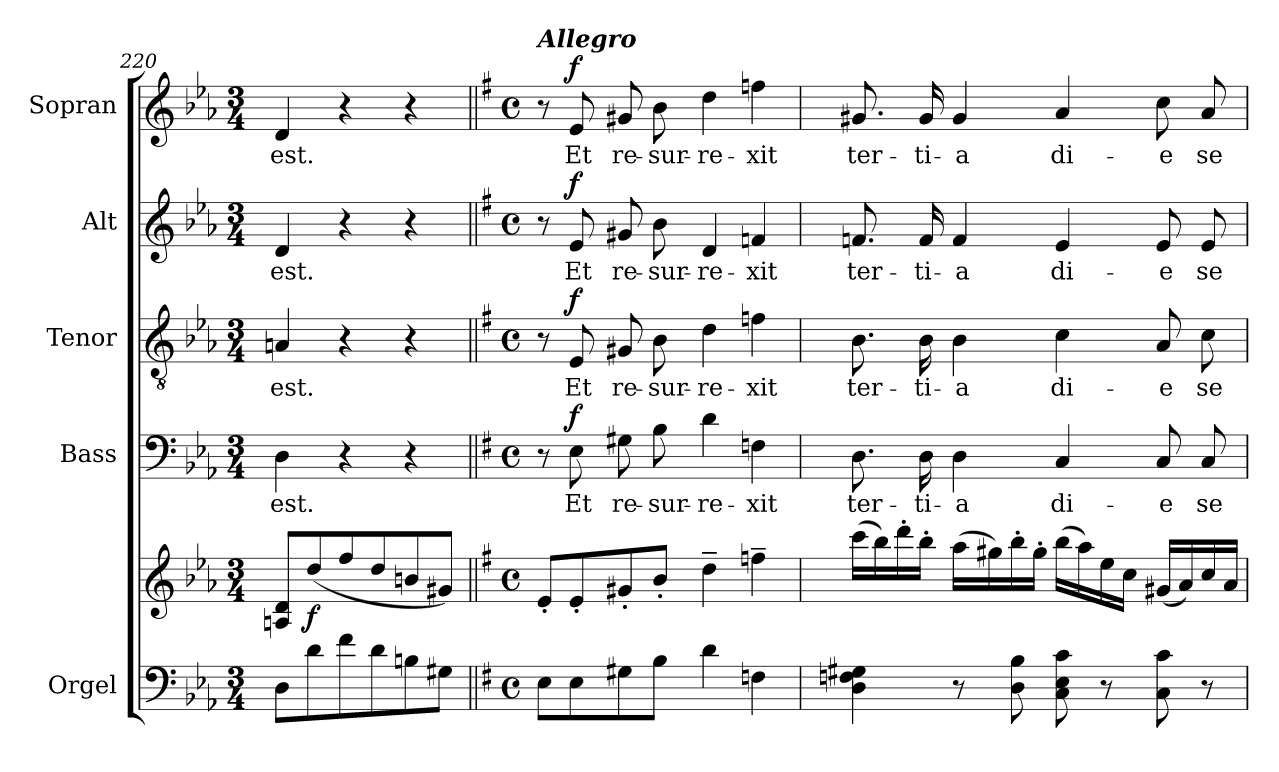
**kern	**kern	**dynam	**kern	**text	**dynam	**kern	**text	**dynam	**kern	**text	**dynam	**kern	**text	**dynam
*part5	*part5	*part5	*part4	*part4	*part4	*part3	*part3	*part3	*part2	*part2	*part2	*part1	*part1	*part1
*staff6	*staff5	*staff5/6	*staff4	*staff4	*staff4	*staff3	*staff3	*staff3	*staff2	*staff2	*staff2	*staff1	*staff1	*staff1
*I"Orgel	*	*	*I"Bass	*	*	*I"Tenor	*	*	*I"Alt	*	*	*I"Sopran	*	*
*I'Org.	*	*	*I'B.	*	*	*I'T.	*	*	*I'A.	*	*	*I'S.	*	*
*clefF4	*clefG2	*	*clefF4	*	*	*clefGv2	*	*	*clefG2	*	*	*clefG2	*	*
*k[b-e-a-]	*k[b-e-a-]	*	*k[b-e-a-]	*	*	*k[b-e-a-]	*	*	*k[b-e-a-]	*	*	*k[b-e-a-]	*	*
*E-:	*E-:	*	*E-:	*	*	*E-:	*	*	*E-:	*	*	*E-:	*	*
*M3/4	*M3/4	*	*M3/4	*	*	*M3/4	*	*	*M3/4	*	*	*M3/4	*	*
=220	=220	=220	=220	=220	=220	=220	=220	=220	=220	=220	=220	=220	=220	=220
!	!	!	!	!LO:LY:b	!	!	!LO:LY:b	!	!	!LO:LY:b	!	!	!LO:LY:b	!
8D\L	8An/ 8d/L	.	4D\	est.	.	4An/	est.	.	4d/	est.	.	4d/	est.	.
!	!	!LO:DY:b	!	!	!	!	!	!	!	!	!	!	!	!
8d\	(<8dd/	f	.	.	.	.	.	.	.	.	.	.	.	.
8f\	8ff/	.	4r	.	.	4r	.	.	4r	.	.	4r	.	.
8d\	8dd/	.	.	.	.	.	.	.	.	.	.	.	.	.
8Bn\	8bn/	.	4r	.	.	4r	.	.	4r	.	.	4r	.	.
8G#X\J	8g#X/J)	.	.	.	.	.	.	.	.	.	.	.	.	.
!!LO:PB:g=z
=221||	=221||	=221||	=221||	=221||	=221||	=221||	=221||	=221||	=221||	=221||	=221||	=221||	=221||	=221||
*k[f#]	*k[f#]	*	*k[f#]	*	*	*k[f#]	*	*	*k[f#]	*	*	*k[f#]	*	*
*G:	*G:	*	*G:	*	*	*G:	*	*	*G:	*	*	*G:	*	*
*M4/4	*M4/4	*	*M4/4	*	*	*M4/4	*	*	*M4/4	*	*	*M4/4	*	*
*met(c)	*met(c)	*	*met(c)	*	*	*met(c)	*	*	*met(c)	*	*	*met(c)	*	*
!	!	!	!	!	!	!	!	!	!	!	!	!LO:TX:a:Bi:t=Allegro	!	!
8E\L	8e'</L	.	8r	.	.	8r	.	.	8r	.	.	8r	.	.
!	!	!	!	!LO:LY:b	!LO:DY:a	!	!LO:LY:b	!LO:DY:a	!	!LO:LY:b	!LO:DY:a	!	!LO:LY:b	!LO:DY:a
8E\	8e'</	.	8E\	Et	f	8E/	Et	f	8e/	Et	f	8e/	Et	f
!	!	!	!	!LO:LY:b	!	!	!LO:LY:b	!	!	!LO:LY:b	!	!	!LO:LY:b	!
8G#X\	8g#X'</	.	8G#X\	re-	.	8G#X/	re-	.	8g#X/	re-	.	8g#X/	re-	.
!	!	!	!	!LO:LY:b	!	!	!LO:LY:b	!	!	!LO:LY:b	!	!	!LO:LY:b	!
8B\J	8b'</J	.	8B\	-sur-	.	8B\	-sur-	.	8b\	-sur-	.	8b\	-sur-	.
!	!	!	!	!LO:LY:b	!	!	!LO:LY:b	!	!	!LO:LY:b	!	!	!LO:LY:b	!
4d\	4dd~>\	.	4d\	-re-	.	4d\	-re-	.	4d/	-re-	.	4dd\	-re-	.
!	!	!	!	!LO:LY:b	!	!	!LO:LY:b	!	!	!LO:LY:b	!	!	!LO:LY:b	!
4Fn\	4ffn~>\	.	4Fn\	-xit	.	4fn\	-xit	.	4fn/	-xit	.	4ffn\	-xit	.
=222	=222	=222	=222	=222	=222	=222	=222	=222	=222	=222	=222	=222	=222	=222
!	!	!	!	!LO:LY:b	!	!	!LO:LY:b	!	!	!LO:LY:b	!	!	!LO:LY:b	!
4D\ 4Fn\ 4G#X\	(>16ccc\LL	.	8.D\	ter-	.	8.B\	ter-	.	8.fn/	ter-	.	8.g#X/	ter-	.
.	16bb\)	.	.	.	.	.	.	.	.	.	.	.	.	.
.	16ddd'>\	.	.	.	.	.	.	.	.	.	.	.	.	.
!	!	!	!	!LO:LY:b	!	!	!LO:LY:b	!	!	!LO:LY:b	!	!	!LO:LY:b	!
.	16bb'>\JJ	.	16D\	-ti-	.	16B\	-ti-	.	16f/	-ti-	.	16g#/	-ti-	.
!	!	!	!	!LO:LY:b	!	!	!LO:LY:b	!	!	!LO:LY:b	!	!	!LO:LY:b	!
8r	(>16aa\LL	.	4D\	-a	.	4B\	-a	.	4f/	-a	.	4g#/	-a	.
.	16gg#X\)	.	.	.	.	.	.	.	.	.	.	.	.	.
8D\ 8B\	16bb'>\	.	.	.	.	.	.	.	.	.	.	.	.	.
.	16gg#'>\JJ	.	.	.	.	.	.	.	.	.	.	.	.	.
!	!	!	!	!LO:LY:b	!	!	!LO:LY:b	!	!	!LO:LY:b	!	!	!LO:LY:b	!
8C\ 8E\ 8c\	(>16bb\LL	.	4C/	di-	.	4c\	di-	.	4e/	di-	.	4a/	di-	.
.	16aa\)	.	.	.	.	.	.	.	.	.	.	.	.	.
8r	16ee\	.	.	.	.	.	.	.	.	.	.	.	.	.
.	16cc\JJ	.	.	.	.	.	.	.	.	.	.	.	.	.
!	!	!	!	!LO:LY:b	!	!	!LO:LY:b	!	!	!LO:LY:b	!	!	!LO:LY:b	!
8C\ 8c\	(<16g#X/LL	.	8C/	-e	.	8A/	-e	.	8e/	-e	.	8cc\	-e	.
.	16a/)	.	.	.	.	.	.	.	.	.	.	.	.	.
!	!	!	!	!LO:LY:b	!	!	!LO:LY:b	!	!	!LO:LY:b	!	!	!LO:LY:b	!
8r	16cc/	.	8C/	se-	.	8c\	se-	.	8e/	se-	.	8a/	se-	.
.	16a/JJ	.	.	.	.	.	.	.	.	.	.	.	.	.
=	=	=	=	=	=	=	=	=	=	=	=	=	=	=
*-	*-	*-	*-	*-	*-	*-	*-	*-	*-	*-	*-	*-	*-	*-
